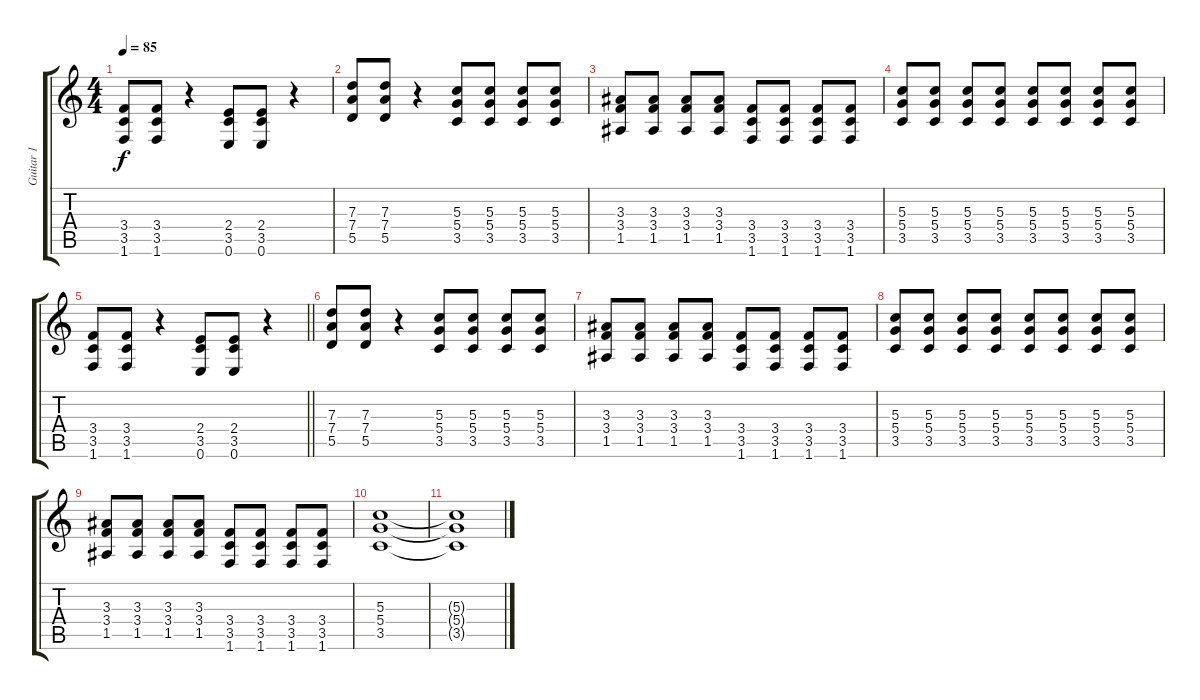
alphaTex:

\track ("Guitar 1" "Guitar 1") {instrument acousticguitarsteel}
\staff {score tabs}
\tuning (E4 B3 G3 D3 A2 E2) {hide}
\ts (4 4)
\tempo 85
\clef g2
\ks c
(3.4 3.5 1.6).8{dy f instrument overdrivenguitar} (3.4 3.5 1.6).8 r.4 (2.4 3.5 0.6).8 (2.4 3.5 0.6).8 r.4 |
(7.3 7.4 5.5).8 (7.3 7.4 5.5).8 r.4 (5.3 5.4 3.5).8 (5.3 5.4 3.5).8 (5.3 5.4 3.5).8 (5.3 5.4 3.5).8 |
(3.3 3.4 1.5).8 (3.3 3.4 1.5).8 (3.3 3.4 1.5).8 (3.3 3.4 1.5).8 (3.4 3.5 1.6).8 (3.4 3.5 1.6).8 (3.4 3.5 1.6).8 (3.4 3.5 1.6).8 |
(5.3 5.4 3.5).8 (5.3 5.4 3.5).8 (5.3 5.4 3.5).8 (5.3 5.4 3.5).8 (5.3 5.4 3.5).8 (5.3 5.4 3.5).8 (5.3 5.4 3.5).8 (5.3 5.4 3.5).8 |
\barLineRight lightlight
(3.4 3.5 1.6).8 (3.4 3.5 1.6).8 r.4 (2.4 3.5 0.6).8 (2.4 3.5 0.6).8 r.4 |
(7.3 7.4 5.5).8 (7.3 7.4 5.5).8 r.4 (5.3 5.4 3.5).8 (5.3 5.4 3.5).8 (5.3 5.4 3.5).8 (5.3 5.4 3.5).8 |
(3.3 3.4 1.5).8 (3.3 3.4 1.5).8 (3.3 3.4 1.5).8 (3.3 3.4 1.5).8 (3.4 3.5 1.6).8 (3.4 3.5 1.6).8 (3.4 3.5 1.6).8 (3.4 3.5 1.6).8 |
(5.3 5.4 3.5).8 (5.3 5.4 3.5).8 (5.3 5.4 3.5).8 (5.3 5.4 3.5).8 (5.3 5.4 3.5).8 (5.3 5.4 3.5).8 (5.3 5.4 3.5).8 (5.3 5.4 3.5).8 |
(3.3 3.4 1.5).8 (3.3 3.4 1.5).8 (3.3 3.4 1.5).8 (3.3 3.4 1.5).8 (3.4 3.5 1.6).8 (3.4 3.5 1.6).8 (3.4 3.5 1.6).8 (3.4 3.5 1.6).8 |
(5.3 5.4 3.5).1 |
(5.3{t} 5.4{t} 3.5{t}).1
